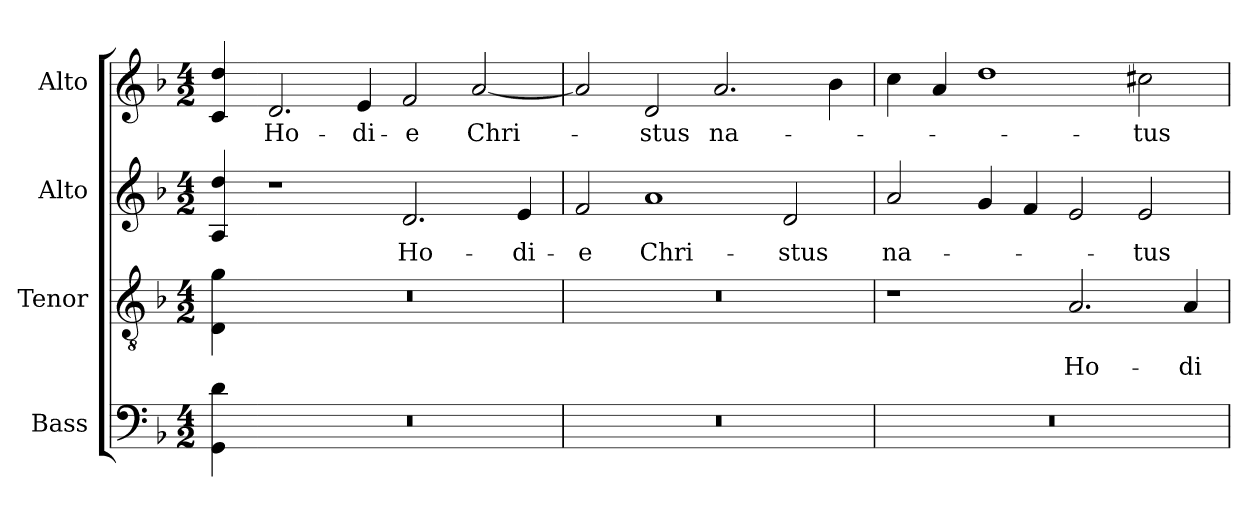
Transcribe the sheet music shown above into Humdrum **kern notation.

**kern	**kern	**text	**kern	**text	**kern	**text
*part4	*part3	*part3	*part2	*part2	*part1	*part1
*staff4	*staff3	*staff3	*staff2	*staff2	*staff1	*staff1
*I"Bass	*I"Tenor	*	*I"Alto	*	*I"Alto	*
*I'B.	*I'T.	*	*I'A.	*	*I'A.	*
!!LO:PB:g=z
*clefF4	*clefGv2	*	*clefG2	*	*clefG2	*
*	*ITrd7c12	*	*	*	*	*
*k[b-]	*k[b-]	*	*k[b-]	*	*k[b-]	*
*F:	*F:	*	*F:	*	*F:	*
*M4/2	*M4/2	*	*M4/2	*	*M4/2	*
=	=	=	=	=	=	=
4GGi\ 4di	4DDi\ 4Gi	.	4Ai/ 4ddi	.	4ci/ 4ddi	.
=1-	=1-	=1-	=1-	=1-	=1-	=1-
!LO:N:vis=1	!LO:N:vis=1	!	!	!	!	!
!	!	!	!	!	!	!LO:LY:b:color=#000000
0r	0r	.	1r	.	2.di/	Ho-
!	!	!	!	!	!	!LO:LY:b:color=#000000
.	.	.	.	.	4ei/	-di-
!	!	!	!	!LO:LY:b:color=#000000	!	!
!	!	!	!	!	!	!LO:LY:b:color=#000000
.	.	.	2.di/	Ho-	2fi/	-e
!	!	!	!	!	!	!LO:LY:b:color=#000000
.	.	.	.	.	[2ai/	Chri-
!	!	!	!	!LO:LY:b:color=#000000	!	!
.	.	.	4ei/	-di-	.	.
=2	=2	=2	=2	=2	=2	=2
!LO:N:vis=1	!LO:N:vis=1	!	!	!	!	!
!	!	!	!	!LO:LY:b:color=#000000	!	!
0r	0r	.	2fi/	-e	2ai/]	.
!	!	!	!	!LO:LY:b:color=#000000	!	!
!	!	!	!	!	!	!LO:LY:b:color=#000000
.	.	.	1ai	Chri-	2di/	-stus
!	!	!	!	!	!	!LO:LY:b:color=#000000
.	.	.	.	.	2.ai/	na-
!	!	!	!	!LO:LY:b:color=#000000	!	!
.	.	.	2di/	-stus	.	.
.	.	.	.	.	4b-i\	.
=3	=3	=3	=3	=3	=3	=3
!LO:N:vis=1	!	!	!	!	!	!
!	!	!	!	!LO:LY:b:color=#000000	!	!
0r	1r	.	2ai/	na-	4cci\	.
.	.	.	.	.	4ai/	.
.	.	.	4gi/	.	1ddi	.
.	.	.	4fi/	.	.	.
!	!	!LO:LY:b:color=#000000	!	!	!	!
.	2.AAi/	Ho-	2ei/	.	.	.
!	!	!	!	!LO:LY:b:color=#000000	!	!
!	!	!	!	!	!	!LO:LY:b:color=#000000
.	.	.	2ei/	-tus	2cc#Xi\	-tus
!	!	!LO:LY:b:color=#000000	!	!	!	!
.	4AAi/	-di-	.	.	.	.
=	=	=	=	=	=	=
*-	*-	*-	*-	*-	*-	*-
